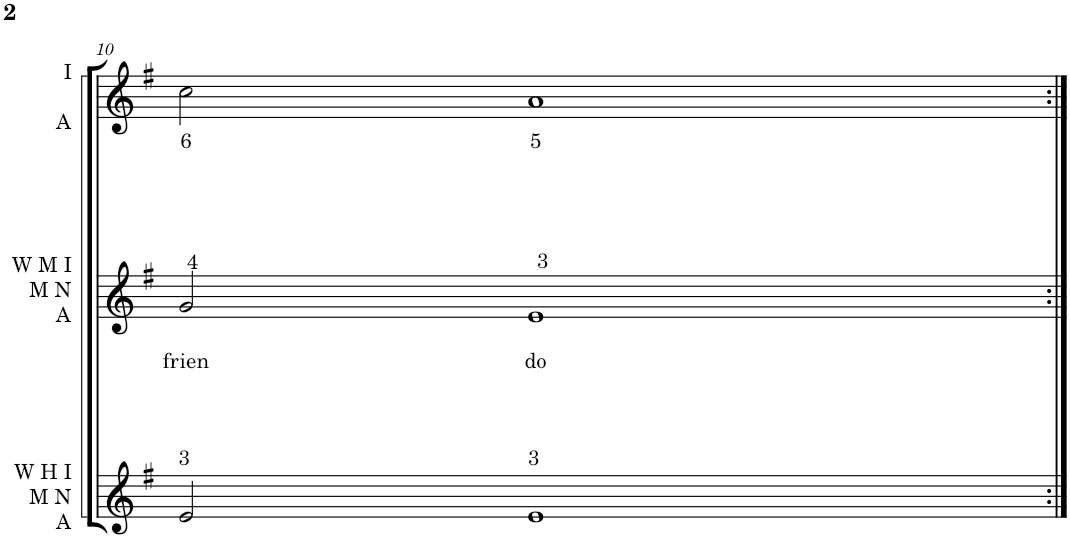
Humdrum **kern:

**kern	**kern	**text	**kern	**text
*part3	*part2	*part2	*part1	*part1
*staff3	*staff2	*staff2	*staff1	*staff1
*I"Workshop harmony Ira Malta numbering                                     Arca	*I"Workshop melody Ira Malta numbering                                 Arca	*	*I"Ira original Malta numbering Arca original	*
*I'W H I M N A	*I'W M I M N          A	*	*I'I  A	*
!!LO:PB:g=z
*clefG2	*clefG2	*	*clefG2	*
*k[f#]	*k[f#]	*	*k[f#]	*
*M4/4	*M4/4	*	*M4/4	*
=10	=10	=10	=10	=10
!	!LO:TX:a:t=4	!	!	!
!LO:TX:a:t=3	!	!	!	!
!	!	!LO:LY:b	!	!LO:LY:b
2e/	2g/	frien	2cc\	6
!	!LO:TX:a:t=3	!	!	!
!LO:TX:a:t=3	!	!	!	!
!	!	!LO:LY:b	!	!LO:LY:b
[2e	[2e	do	[2a	5
=11:|!	=11:|!	=11:|!	=11:|!	=11:|!
2e]	2e]	.	2a]	.
=	=	=	=	=
*-	*-	*-	*-	*-
